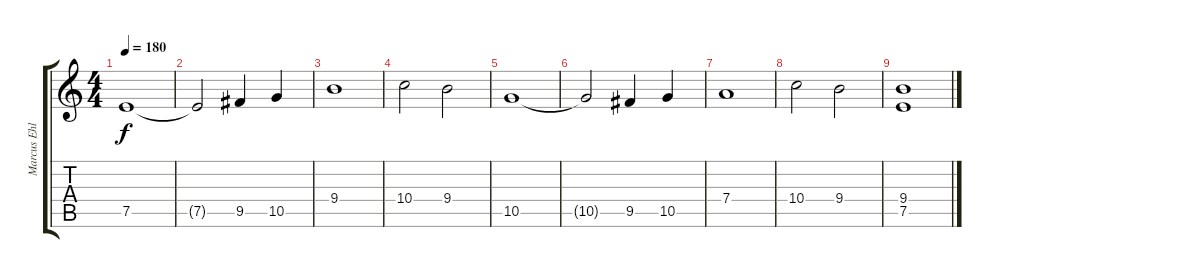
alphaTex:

\track ("Marcus Ehlin" "Marcus Ehl") {instrument distortionguitar}
\staff {score tabs}
\tuning (E4 B3 G3 D3 A2 E2) {hide}
\ts (4 4)
\tempo 180
\clef g2
\ks c
7.5.1{dy f} |
7.5{t}.2 9.5.4 10.5.4 |
9.4.1 |
10.4.2 9.4.2 |
10.5.1 |
10.5{t}.2 9.5.4 10.5.4 |
7.4.1 |
10.4.2 9.4.2 |
(9.4 7.5).1
